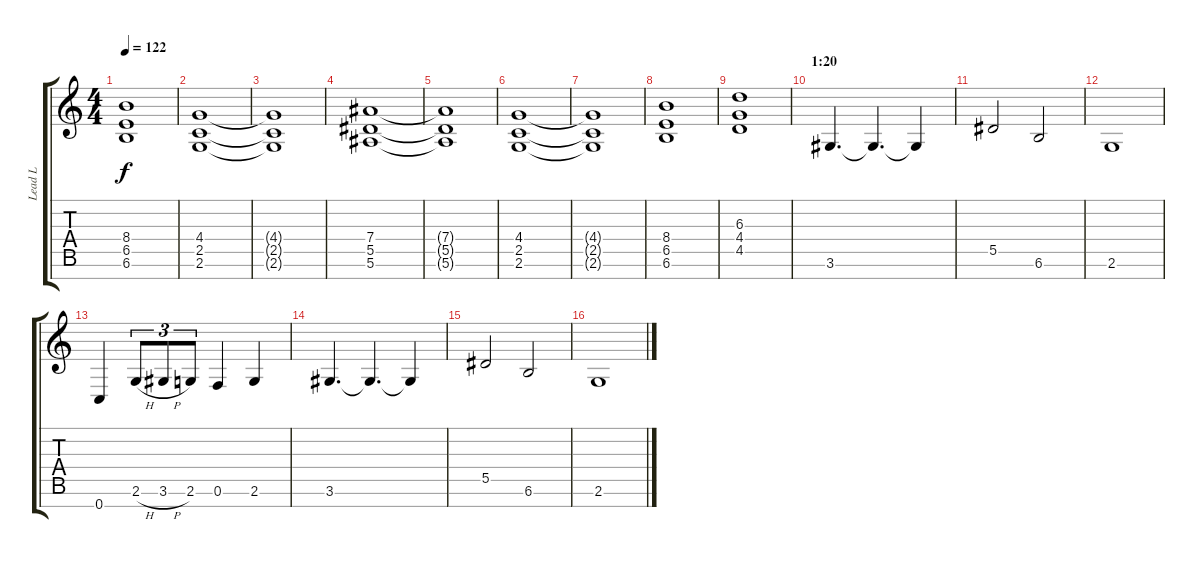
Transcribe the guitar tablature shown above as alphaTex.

\track ("Lead L" "Lead L") {instrument distortionguitar}
\staff {score tabs}
\tuning (F4 C4 Ab3 Eb3 Bb2 F2 C2) {hide}
\ts (4 4)
\tempo 122
\clef g2
\ks c
(8.4{t} 6.5{t} 6.6{t}).1{dy f} |
(4.4 2.5 2.6).1 |
(4.4{t} 2.5{t} 2.6{t}).1 |
(7.4 5.5 5.6).1 |
(7.4{t} 5.5{t} 5.6{t}).1 |
(4.4 2.5 2.6).1 |
(4.4{t} 2.5{t} 2.6{t}).1 |
(8.4 6.5 6.6).1 |
(6.3 4.4 4.5).1 |
\section ("" "1:20")
3.6.4{d} 3.6{t}.4{d} 3.6{t}.4 |
5.5.2 6.6.2 |
2.6.1 |
0.7.4 2.6{h}.8{tu (3 2)} 3.6{h}.8{tu (3 2)} 2.6.8{tu (3 2)} 0.6.4 2.6.4 |
3.6.4{d} 3.6{t}.4{d} 3.6{t}.4 |
5.5.2 6.6.2 |
2.6.1
